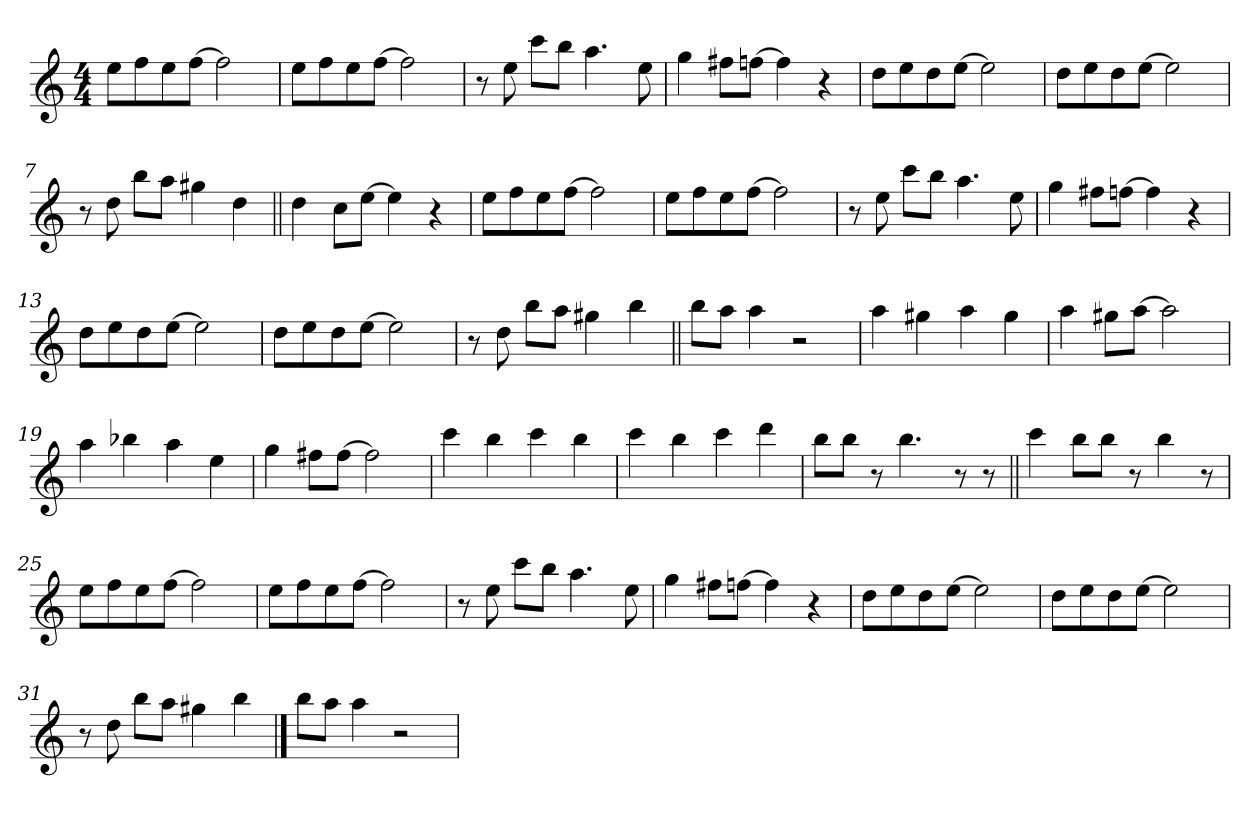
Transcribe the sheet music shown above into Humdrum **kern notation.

**kern
*part1
*staff1
*clefG2
*k[]
*a:
*M4/4
=1
8ee\L
8ff\
8ee\
[8ff\J
2ff\]
=2
8ee\L
8ff\
8ee\
[8ff\J
2ff\]
=3
8r
8ee\
8ccc\L
8bb\J
4.aa\
8ee\
=4
4gg\
8ff#X\L
[8ffn\J
4ff\]
4r
!!LO:LB:g=z
=5
8dd\L
8ee\
8dd\
[8ee\J
2ee\]
=6
8dd\L
8ee\
8dd\
[8ee\J
2ee\]
=7
8r
8dd\
8bb\L
8aa\J
4gg#X\
4dd\
=8||
4dd\
8cc\L
[8ee\J
4ee\]
4r
!!LO:LB:g=z
=9
8ee\L
8ff\
8ee\
[8ff\J
2ff\]
=10
8ee\L
8ff\
8ee\
[8ff\J
2ff\]
=11
8r
8ee\
8ccc\L
8bb\J
4.aa\
8ee\
=12
4gg\
8ff#X\L
[8ffn\J
4ff\]
4r
!!LO:LB:g=z
=13
8dd\L
8ee\
8dd\
[8ee\J
2ee\]
=14
8dd\L
8ee\
8dd\
[8ee\J
2ee\]
=15
8r
8dd\
8bb\L
8aa\J
4gg#X\
4bb\
=16||
8bb\L
8aa\J
4aa\
2r
!!LO:LB:g=z
=17
4aa\
4gg#X\
4aa\
4gg#\
=18
4aa\
8gg#X\L
[8aa\J
2aa\]
=19
4aa\
4bb-X\
4aa\
4ee\
=20
4gg\
8ff#X\L
[8ff#\J
2ff#\]
!!LO:LB:g=z
=21
4ccc\
4bb\
4ccc\
4bb\
=22
4ccc\
4bb\
4ccc\
4ddd\
=23
8bb\L
8bb\J
8r
4.bb\
8r
8r
=24||
4ccc\
8bb\L
8bb\J
8r
4bb\
8r
!!LO:LB:g=z
=25
8ee\L
8ff\
8ee\
[8ff\J
2ff\]
=26
8ee\L
8ff\
8ee\
[8ff\J
2ff\]
=27
8r
8ee\
8ccc\L
8bb\J
4.aa\
8ee\
=28
4gg\
8ff#X\L
[8ffn\J
4ff\]
4r
!!LO:LB:g=z
=29
8dd\L
8ee\
8dd\
[8ee\J
2ee\]
=30
8dd\L
8ee\
8dd\
[8ee\J
2ee\]
=31
8r
8dd\
8bb\L
8aa\J
4gg#X\
4bb\
==32
8bb\L
8aa\J
4aa\
2r
=
*-
